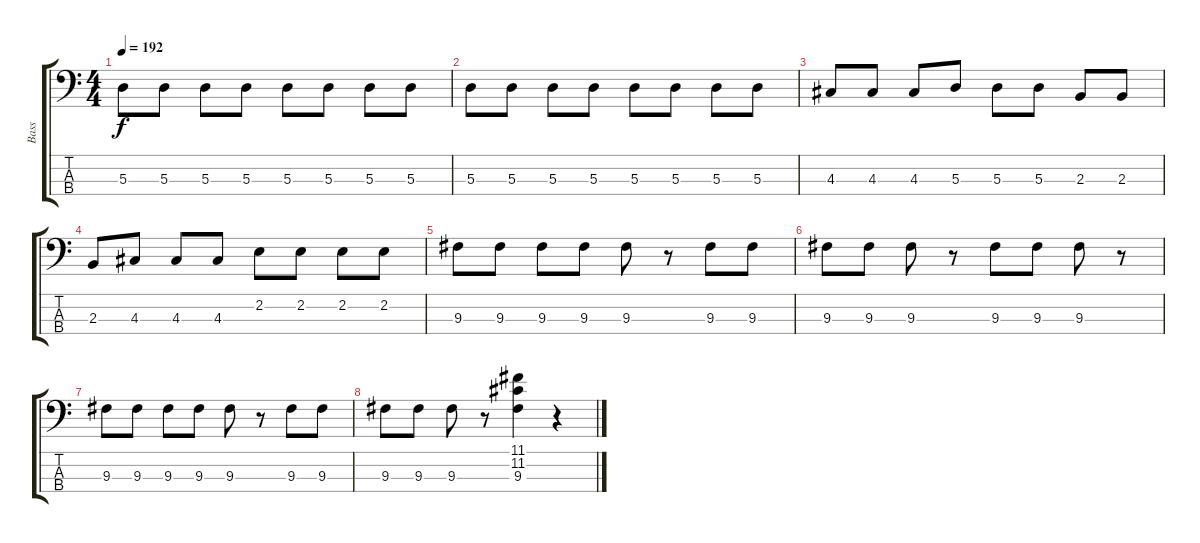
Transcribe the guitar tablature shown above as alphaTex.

\track ("Bass" "Bass") {instrument electricbassfinger}
\staff {score tabs}
\tuning (G2 D2 A1 E1) {hide}
\ts (4 4)
\tempo 192
\clef f4
\ks c
5.3.8{dy f} 5.3.8 5.3.8 5.3.8 5.3.8 5.3.8 5.3.8 5.3.8 |
5.3.8 5.3.8 5.3.8 5.3.8 5.3.8 5.3.8 5.3.8 5.3.8 |
4.3.8 4.3.8 4.3.8 5.3.8 5.3.8 5.3.8 2.3.8 2.3.8 |
2.3.8 4.3.8 4.3.8 4.3.8 2.2.8 2.2.8 2.2.8 2.2.8 |
9.3.8 9.3.8 9.3.8 9.3.8 9.3.8 r.8 9.3.8 9.3.8 |
9.3.8 9.3.8 9.3.8 r.8 9.3.8 9.3.8 9.3.8 r.8 |
9.3.8 9.3.8 9.3.8 9.3.8 9.3.8 r.8 9.3.8 9.3.8 |
9.3.8 9.3.8 9.3.8 r.8 (11.1 11.2 9.3).4 r.4
